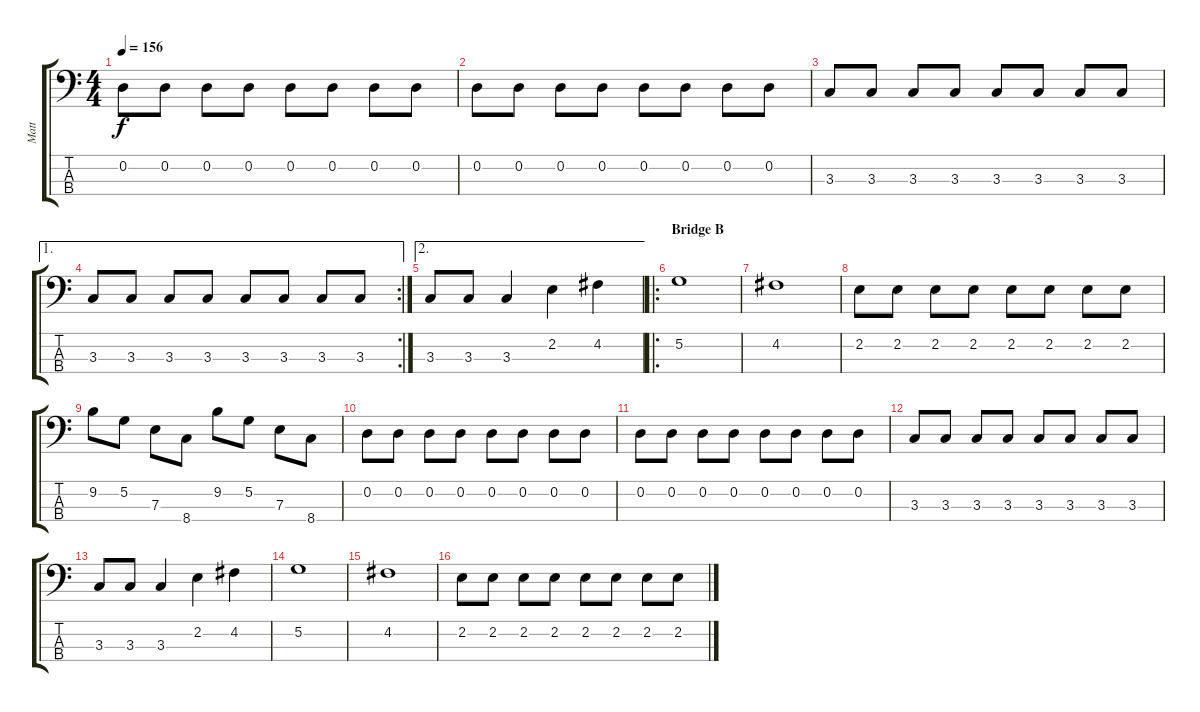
\track ("Matt" "Matt") {instrument electricbassfinger}
\staff {score tabs}
\tuning (G2 D2 A1 E1) {hide}
\ts (4 4)
\tempo 156
\clef f4
\ks c
0.2.8{dy f} 0.2.8 0.2.8 0.2.8 0.2.8 0.2.8 0.2.8 0.2.8 |
0.2.8 0.2.8 0.2.8 0.2.8 0.2.8 0.2.8 0.2.8 0.2.8 |
3.3.8 3.3.8 3.3.8 3.3.8 3.3.8 3.3.8 3.3.8 3.3.8 |
\ae 1
\rc 2
3.3.8 3.3.8 3.3.8 3.3.8 3.3.8 3.3.8 3.3.8 3.3.8 |
\ae 2
3.3.8 3.3.8 3.3.4 2.2.4 4.2.4 |
\ro
\section ("" "Bridge B")
5.2.1 |
4.2.1 |
2.2.8 2.2.8 2.2.8 2.2.8 2.2.8 2.2.8 2.2.8 2.2.8 |
9.2.8 5.2.8 7.3.8 8.4.8 9.2.8 5.2.8 7.3.8 8.4.8 |
0.2.8 0.2.8 0.2.8 0.2.8 0.2.8 0.2.8 0.2.8 0.2.8 |
0.2.8 0.2.8 0.2.8 0.2.8 0.2.8 0.2.8 0.2.8 0.2.8 |
3.3.8 3.3.8 3.3.8 3.3.8 3.3.8 3.3.8 3.3.8 3.3.8 |
3.3.8 3.3.8 3.3.4 2.2.4 4.2.4 |
5.2.1 |
4.2.1 |
2.2.8 2.2.8 2.2.8 2.2.8 2.2.8 2.2.8 2.2.8 2.2.8
